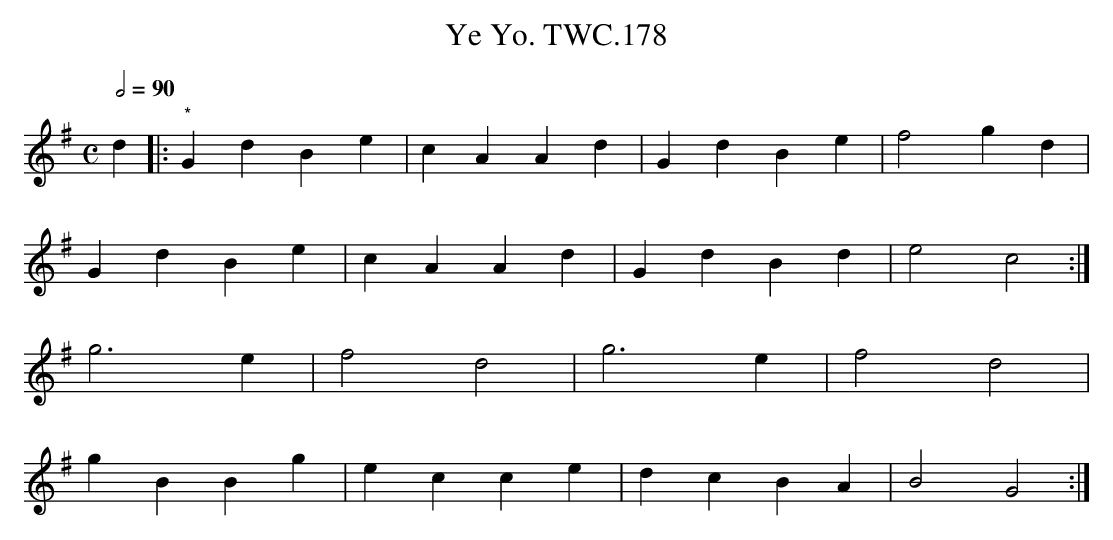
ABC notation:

X:1
T:Ye Yo. TWC.178
M:C
L:1/4
Q:2/4=90
K:G
d |:"*" Gd Be | cA Ad | Gd Be | f2 gd |
Gd Be | cA Ad | Gd Bd | e2 c2 :|
g3 e | f2 d2 | g3 e | f2 d2 |
gB Bg | ec ce | dc BA | B2 G2 :|]
